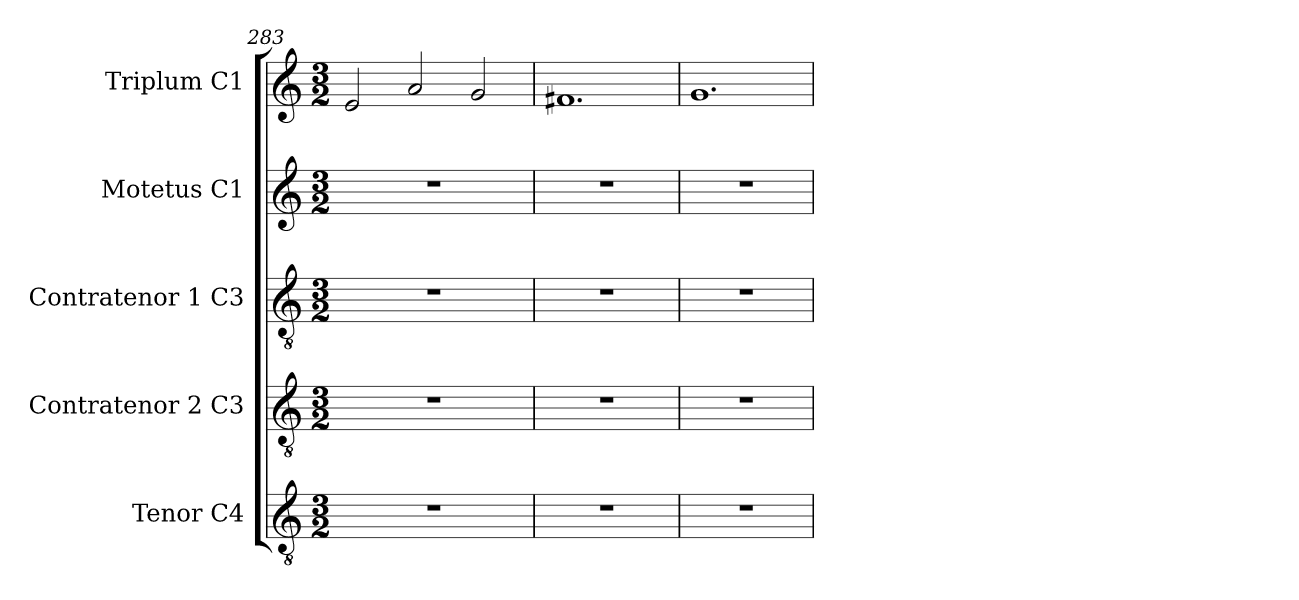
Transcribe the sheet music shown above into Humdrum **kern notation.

**kern	**kern	**kern	**kern	**kern	**text
*part5	*part4	*part3	*part2	*part1	*part1
*staff5	*staff4	*staff3	*staff2	*staff1	*staff1
*I"Tenor  C4	*I"Contratenor 2  C3	*I"Contratenor 1  C3	*I"Motetus  C1	*I"Triplum  C1	*
*I'T	*I'Ct2	*I'Ct1	*I'Mot	*I'Tr	*
*clefGv2	*clefGv2	*clefGv2	*clefG2	*clefG2	*
*k[]	*k[]	*k[]	*k[]	*k[]	*
*C:	*C:	*C:	*C:	*C:	*
*M3/2	*M3/2	*M3/2	*M3/2	*M3/2	*
=283	=283	=283	=283	=283	=283
!	!	!	!	!	!LO:LY:b:cj
1.r	1.r	1.r	1.r	2e/	--
!	!	!	!	!	!LO:LY:b:cj
.	.	.	.	2a/	--
!	!	!	!	!	!LO:LY:b:cj
.	.	.	.	2g/	--
=284	=284	=284	=284	=284	=284
!	!	!	!	!	!LO:LY:b:cj
1.r	1.r	1.r	1.r	1.f#X	--
=285	=285	=285	=285	=285	=285
!	!	!	!	!	!LO:LY:b:cj
1.r	1.r	1.r	1.r	1.g	--
=!	=!	=!	=!	=!	=!
*-	*-	*-	*-	*-	*-
